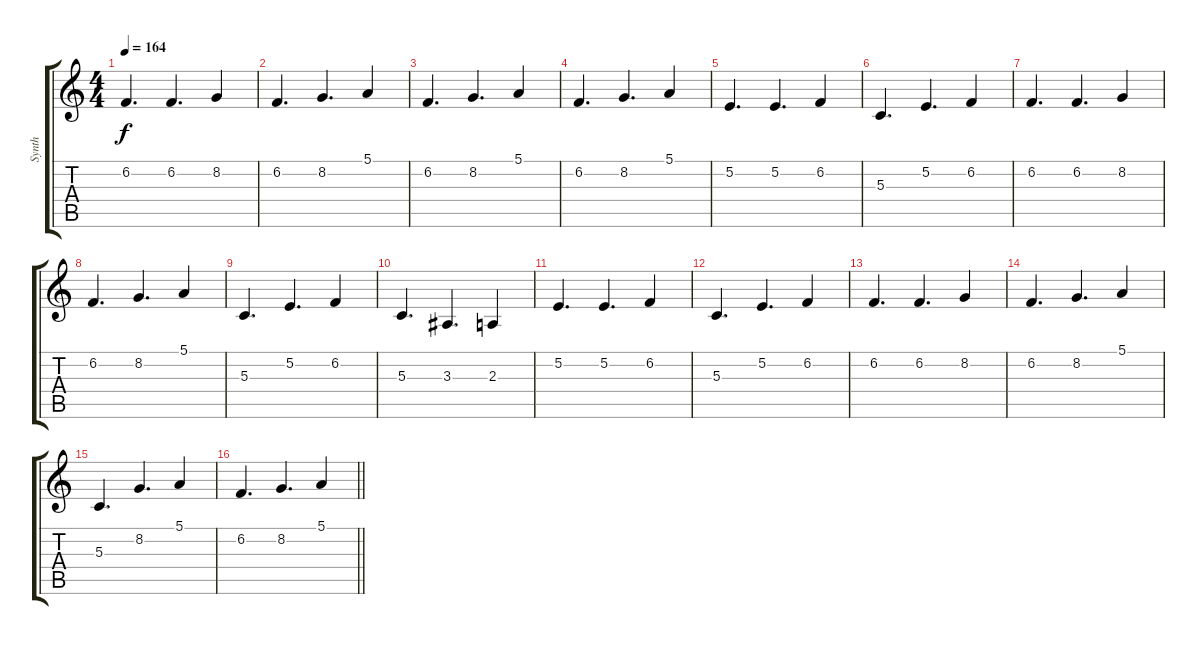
\track ("Synth" "Synth") {instrument pad1newage}
\staff {score tabs}
\tuning (E4 B3 G3 D3 A2 E2) {hide}
\ts (4 4)
\tempo 164
\clef g2
\ks c
6.2.4{d dy f} 6.2.4{d} 8.2.4 |
6.2.4{d} 8.2.4{d} 5.1.4 |
6.2.4{d} 8.2.4{d} 5.1.4 |
6.2.4{d} 8.2.4{d} 5.1.4 |
5.2.4{d} 5.2.4{d} 6.2.4 |
5.3.4{d} 5.2.4{d} 6.2.4 |
6.2.4{d} 6.2.4{d} 8.2.4 |
6.2.4{d} 8.2.4{d} 5.1.4 |
5.3.4{d} 5.2.4{d} 6.2.4 |
5.3.4{d} 3.3.4{d} 2.3.4 |
5.2.4{d} 5.2.4{d} 6.2.4 |
5.3.4{d} 5.2.4{d} 6.2.4 |
6.2.4{d} 6.2.4{d} 8.2.4 |
6.2.4{d} 8.2.4{d} 5.1.4 |
5.3.4{d} 8.2.4{d} 5.1.4 |
\barLineRight lightlight
6.2.4{d} 8.2.4{d} 5.1.4
